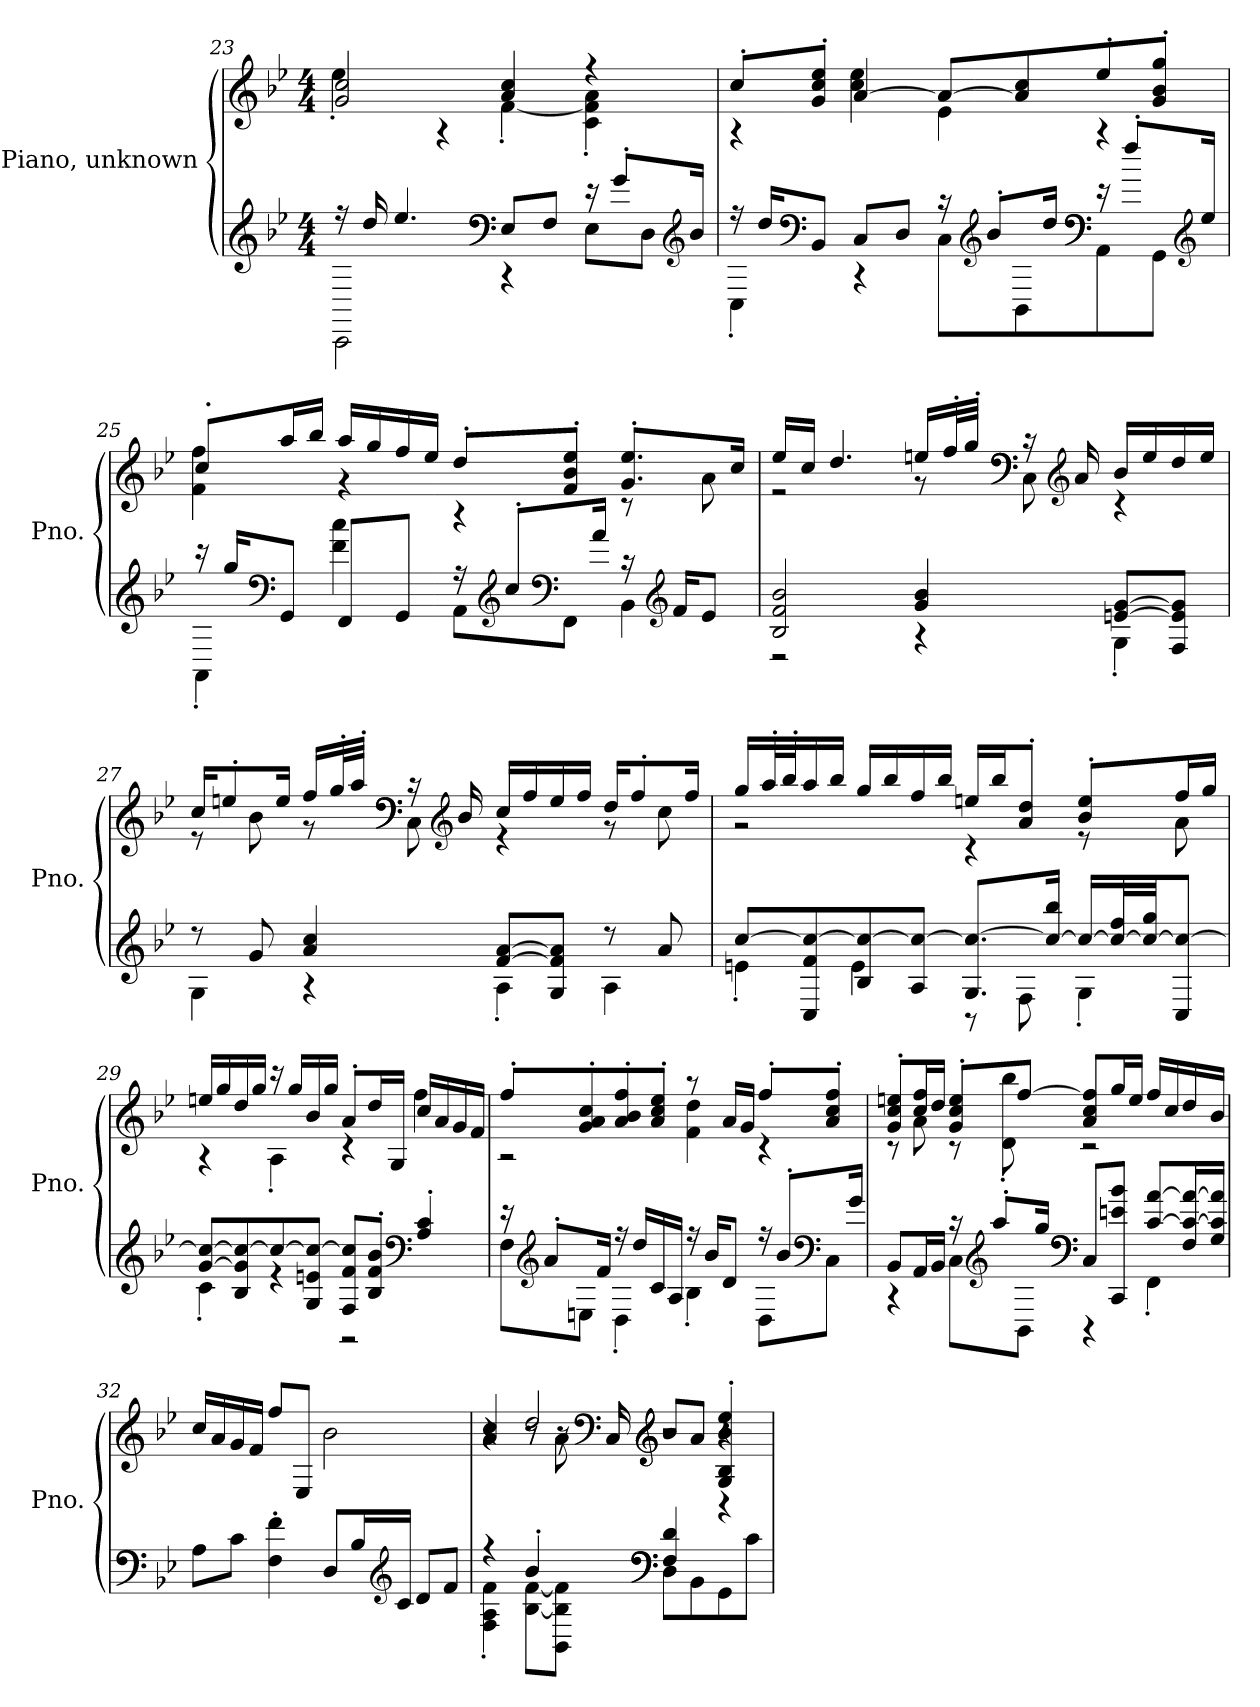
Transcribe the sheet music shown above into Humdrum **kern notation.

**kern	**kern
*part1	*part1
*staff2	*staff1
*I"Piano, unknown	*
*I'Pno.	*
!!LO:LB:g=z
*clefG2	*clefG2
*k[b-e-]	*k[b-e-]
*M4/4	*M4/4
=23	=23
*^	*^
16r	2CC\	2g/ 2cc/	4ee-'\
16dd/	.	.	.
4.ee-/	.	.	.
.	.	.	4r
*clefF4	*	*	*
8E-/L	4r	4a/ 4cc/	[4f'\
8F/J	.	.	.
16r	8E-\L	4r	4c\' 4f\]' 4a\'
8g'/L	.	.	.
.	8D\J	.	.
*clefG2	*	*	*
16b-/Jk	.	.	.
=24	=24	=24	=24
16r	4C'\	8cc'/L	4r
16dd/KL	.	.	.
*clefF4	*	*	*
8BB-/J	.	8g/' 8cc/' 8ee-/'J	.
8C/L	4r	[4a/	4cc\ 4ee-\
8D/J	.	.	.
16r	8C\L	8a/L_	4e-\
*clefG2	*	*	*
8b-'/L	.	.	.
.	8BB-\	8a/] 8cc/	.
16dd/Jk	.	.	.
*clefF4	*	*	*
16r	8AA\	8ee-'/	4r
8ff'/L	.	.	.
.	8GG\J	8g/' 8b-/' 8gg/'J	.
*clefG2	*	*	*
16ee-/Jk	.	.	.
!!LO:PB:g=z	!!
=25	=25	=25	=25
16r	4AA'\	8cc'/L	4f\ 4ff\
16gg/KL	.	.	.
*clefF4	*	*	*
8GG/J	.	16aa/L	.
.	.	16bb-/JJ	.
8FF/L	4f\ 4cc\	16aa/LL	4r
.	.	16gg/	.
8GG/J	.	16ff/	.
.	.	16ee-/JJ	.
16r	8AA\L	8dd'/L	4r
*clefG2	*	*	*
8cc'/L	.	.	.
*clefF4	*	*	*
.	8FF\J	8f/' 8b-/' 8ee-/'J	.
16a/Jk	.	.	.
16r	4BB-\	8.g/' 8.ee-/'L	8r
*clefG2	*	*	*
16f/KL	.	.	.
8e-/J	.	.	8a\
.	.	16cc/Jk	.
=26	=26	=26	=26
2B-/ 2f/ 2b-/	2r	16ee-/LL	2r
.	.	16cc/JJ	.
.	.	4.dd/	.
4g/ 4b-/	4r	16een/LL	8r
.	.	32ff'/L	.
.	.	32gg'/JJJ	.
*	*	*clefF4	*
.	.	16r	8C\
*	*	*clefG2	*
.	.	16a/	.
[8en/ [8g/L	4G'\	16b-/LL	4r
.	.	16ee/	.
8F/ 8e/] 8g/]J	.	16dd/	.
.	.	16ee/JJ	.
!!LO:LB:g=z	!!
=27	=27	=27	=27
8r	4G\	16cc/KL	8r
.	.	8een'/	.
8g/	.	.	8b-\
.	.	16ee/Jk	.
4a/ 4cc/	4r	16ff/LL	8r
.	.	32gg'/L	.
.	.	32aa'/JJJ	.
*	*	*clefF4	*
.	.	16r	8C\
*	*	*clefG2	*
.	.	16b-/	.
[8f/ [8a/L	4A'\	16cc/LL	4r
.	.	16ff/	.
8G/ 8f/] 8a/]J	.	16ee/	.
.	.	16ff/JJ	.
8r	4A\	16dd/KL	8r
.	.	8ff'/	.
8a/	.	.	8cc\
.	.	16ff/Jk	.
=28	=28	=28	=28
[8cc/L	4en'\	16gg/LL	2r
.	.	32aa'/L	.
.	.	32bb-'/J	.
8C/ 8f/ 8cc/_	.	16aa/	.
.	.	16bb-/JJ	.
8B-/ 8cc/_	4e\	16gg/LL	.
.	.	16bb-/	.
8A/ 8cc/_J	.	16ff/	.
.	.	16bb-/JJ	.
8.G/ 8.cc/_L	8r	16een/LL	4r
.	.	16bb-/J	.
.	8F\	8a/' 8dd/'J	.
16cc/_ 16bb-/Jk	.	.	.
16cc/LL_	4G'\	8b-/' 8ee/'L	8r
32cc/_ 32ff/L	.	.	.
32cc/_ 32gg/JJ	.	.	.
8C/ 8cc/_J	.	16ff/L	8a\
.	.	16gg/JJ	.
!!LO:LB:g=z	!!
=29	=29	=29	=29
[8g/ 8cc/_L	4c'\	16een/LL	4r
.	.	16gg/	.
8B-/ 8g/] 8cc/_	.	16dd/	.
.	.	16gg/JJ	.
8cc/_	4r	16r	4A'\
.	.	16gg/LL	.
8G/ 8en/ 8cc/_J	.	16b-/	.
.	.	16gg/JJ	.
8F/ 8f/ 8cc/]L	2r	8a'/L	4r
8B-/' 8f/' 8b-/'J	.	16dd/L	.
.	.	16G/JJ	.
*clefF4	*	*	*
4A/' 4c/'	.	16cc/LL	4ff\
.	.	16a/	.
.	.	16g/	.
.	.	16f/JJ	.
=30	=30	=30	=30
16r	8F\L	8ff'/L	2r
*clefG2	*	*	*
8a'/L	.	.	.
.	8En\J	8g/' 8a/' 8cc/'	.
16f/Jk	.	.	.
16r	4D'\	8a/' 8b-/' 8ff/'	.
16dd/LL	.	.	.
16c/	.	8a/' 8cc/' 8ee-/'J	.
16A/JJ	.	.	.
16r	4B-'\	8r	4f\ 4dd\
16b-/KL	.	.	.
8d/J	.	16a/LL	.
.	.	16g/JJ	.
16r	8D\L	8ff'/L	4r
8b-'/L	.	.	.
*clefF4	*	*	*
.	8C\J	8a/' 8cc/' 8ff/'J	.
16g/Jk	.	.	.
!!LO:LB:g=z	!!
=31	=31	=31	=31
8BB-/L	4r	8g/' 8cc/' 8een/'L	8r
16AA/L	.	16cc/ 16ff/L	8a\
16BB-/JJ	.	16dd/JJ	.
16r	8C\L	8g/' 8cc/' 8ee/'L	8r
*clefG2	*	*	*
8aa'/L	.	.	.
.	8BB-\J	[8ff/J	8d\' 8bb-\'
16gg/Jk	.	.	.
*clefF4	*	*	*
8C/L	4r	8a/ 8cc/ 8ff/]L	2r
8CC/ 8en/ 8b-/J	.	16gg/L	.
.	.	16ee/JJ	.
[8c/ [8a/L	4FF'\	16ff/LL	.
.	.	16cc/	.
16F/ 16c/_ 16a/_L	.	16dd/	.
16G/ 16c/] 16a/]JJ	.	16b-/JJ	.
*v	*v	*	*
*	*v	*v
=32	=32
8A\L	16cc/LL
.	16a/
8c\J	16g/
.	16f/JJ
4F\' 4f\'	8ff/L
.	8E-/J
8D/L	2b-\
16B-/L	.
*clefG2	*
16c/JJ	.
8d/L	.
8f/J	.
!!LO:LB:g=z
=33	=33
*^	*^
*	*	*	*^
4r	4F\' 4A\' 4f\'	4r	4r	4a/ 4cc/
4b-'/	[8B-\ [8f\L	2dd/	8r	8r
.	8BB-\ 8B-\] 8f\]J	.	8a\	16r
*	*	*clefF4	*	*
.	.	.	.	16C/
*clefF4	*	*clefG2	*	*
4F/ 4d/	8D\L	.	2r	8b-/L
.	8BB-\	.	.	8a/J
4r	8GG\	4r	.	4G/' 4B-/' 4b-/' 4ee-/'
.	8c\J	.	.	.
*v	*v	*	*	*
*	*v	*v	*v
=	=
*-	*-
